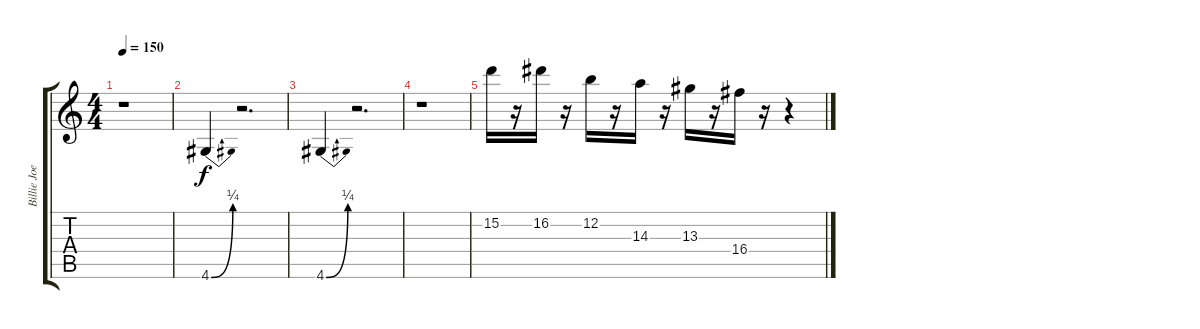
\track ("Billie Joe" "Billie Joe") {instrument overdrivenguitar}
\staff {score tabs}
\tuning (E4 B3 G3 D3 A2 E2) {hide}
\ts (4 4)
\tempo 150
\clef g2
\ks c
r.1{dy f} |
4.6{be (bend 0 0 60 1)}.4 r.2{d} |
4.6{be (bend 0 0 60 1)}.4 r.2{d} |
r.1 |
15.2.16 r.16 16.2.16 r.16 12.2.16 r.16 14.3.16 r.16 13.3.16 r.16 16.4.16 r.16 r.4
